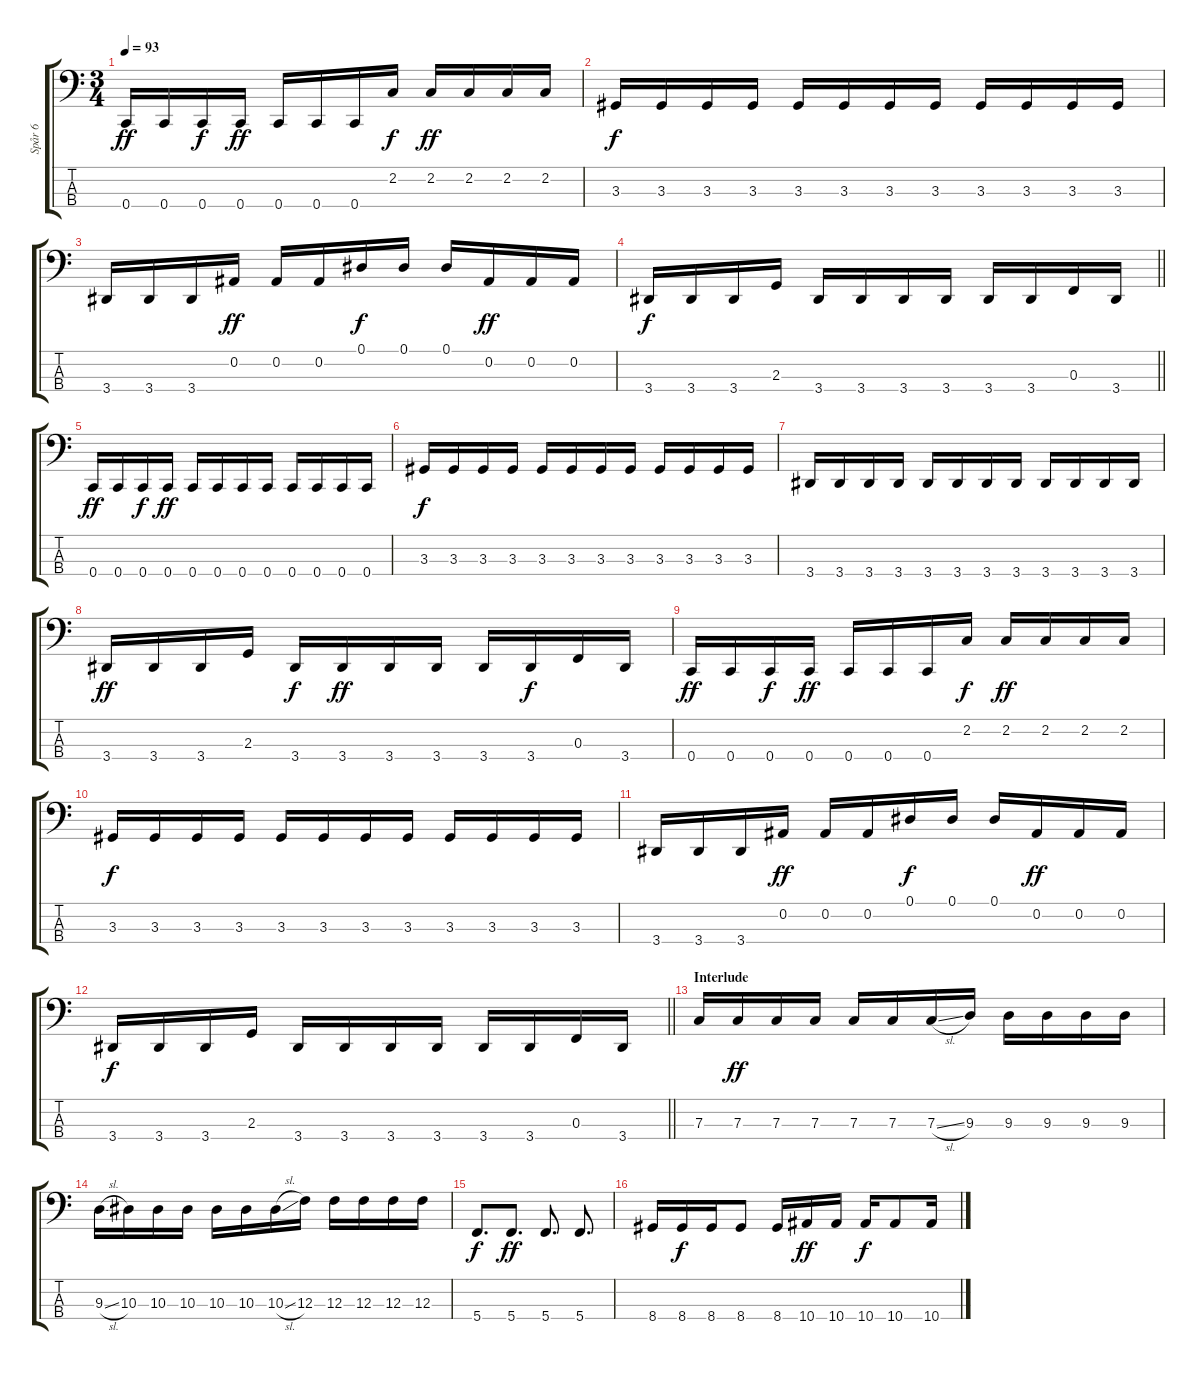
\track ("Spår 6" "Spår 6") {instrument electricbasspick}
\staff {score tabs}
\tuning (Eb2 Bb1 F1 C1) {hide}
\ts (3 4)
\tempo 93
\clef f4
\ks c
0.4.16{dy ff} 0.4.16 0.4.16{dy f} 0.4.16{dy ff} 0.4.16 0.4.16 0.4.16 2.2.16{dy f} 2.2.16{dy ff} 2.2.16 2.2.16 2.2.16 |
3.3.16{dy f} 3.3.16 3.3.16 3.3.16 3.3.16 3.3.16 3.3.16 3.3.16 3.3.16 3.3.16 3.3.16 3.3.16 |
3.4.16 3.4.16 3.4.16 0.2.16{dy ff} 0.2.16 0.2.16 0.1.16{dy f} 0.1.16 0.1.16 0.2.16{dy ff} 0.2.16 0.2.16 |
\barLineRight lightlight
3.4.16{dy f} 3.4.16 3.4.16 2.3.16 3.4.16 3.4.16 3.4.16 3.4.16 3.4.16 3.4.16 0.3.16 3.4.16 |
0.4.16{dy ff} 0.4.16 0.4.16{dy f} 0.4.16{dy ff} 0.4.16 0.4.16 0.4.16 0.4.16 0.4.16 0.4.16 0.4.16 0.4.16 |
3.3.16{dy f} 3.3.16 3.3.16 3.3.16 3.3.16 3.3.16 3.3.16 3.3.16 3.3.16 3.3.16 3.3.16 3.3.16 |
3.4.16 3.4.16 3.4.16 3.4.16 3.4.16 3.4.16 3.4.16 3.4.16 3.4.16 3.4.16 3.4.16 3.4.16 |
3.4.16{dy ff} 3.4.16 3.4.16 2.3.16 3.4.16{dy f} 3.4.16{dy ff} 3.4.16 3.4.16 3.4.16 3.4.16{dy f} 0.3.16 3.4.16 |
0.4.16{dy ff} 0.4.16 0.4.16{dy f} 0.4.16{dy ff} 0.4.16 0.4.16 0.4.16 2.2.16{dy f} 2.2.16{dy ff} 2.2.16 2.2.16 2.2.16 |
3.3.16{dy f} 3.3.16 3.3.16 3.3.16 3.3.16 3.3.16 3.3.16 3.3.16 3.3.16 3.3.16 3.3.16 3.3.16 |
3.4.16 3.4.16 3.4.16 0.2.16{dy ff} 0.2.16 0.2.16 0.1.16{dy f} 0.1.16 0.1.16 0.2.16{dy ff} 0.2.16 0.2.16 |
\barLineRight lightlight
3.4.16{dy f} 3.4.16 3.4.16 2.3.16 3.4.16 3.4.16 3.4.16 3.4.16 3.4.16 3.4.16 0.3.16 3.4.16 |
\section ("" "Interlude")
7.3.16 7.3.16{dy ff} 7.3.16 7.3.16 7.3.16 7.3.16 7.3{sl}.16 9.3.16 9.3.16 9.3.16 9.3.16 9.3.16 |
9.3{sl}.16 10.3.16 10.3.16 10.3.16 10.3.16 10.3.16 10.3{sl}.16 12.3.16 12.3.16 12.3.16 12.3.16 12.3.16 |
5.4.8{d dy f} 5.4.8{d dy ff} 5.4.8{d} 5.4.8{d} |
8.4.16 8.4.16{dy f} 8.4.16 8.4.8 8.4.16 10.4.16{dy ff} 10.4.16 10.4.16{dy f} 10.4.8 10.4.16
